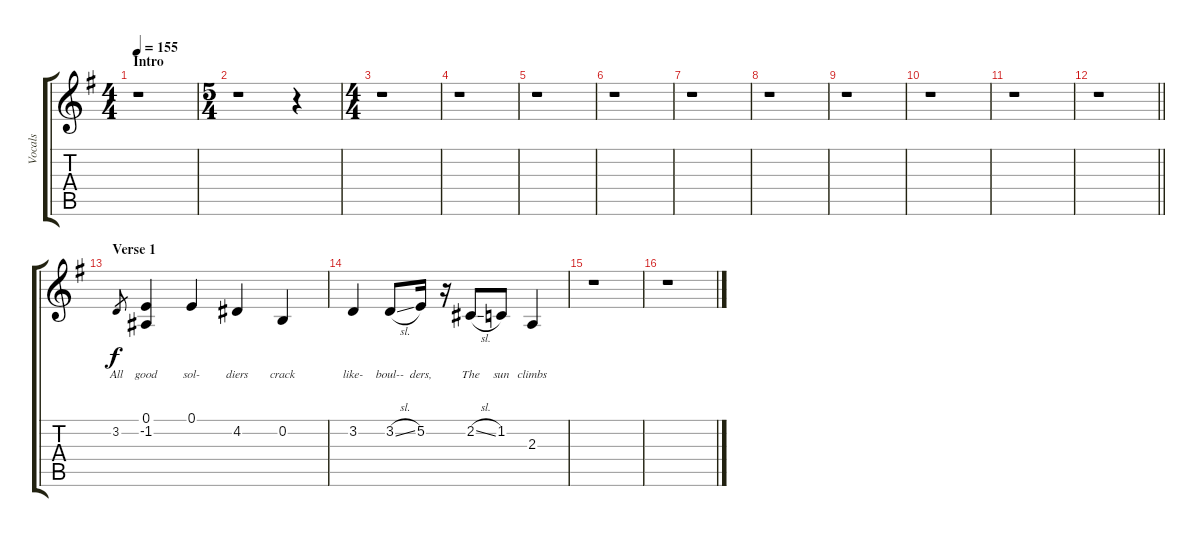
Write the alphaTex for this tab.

\track ("Vocals" "Vocals") {instrument bassoon}
\staff {score tabs}
\tuning (E4 B3 G3 D3 A2 E2) {hide}
\ts (4 4)
\section ("" "Intro")
\tempo 155
\clef g2
\ks eminor
r.1{dy f instrument bassoon} |
\ts (5 4)
r.1 r.4 |
\ts (4 4)
r.1 |
r.1 |
r.1 |
r.1 |
r.1 |
r.1 |
r.1 |
r.1 |
r.1 |
\barLineRight lightlight
r.1 |
\section ("" "Verse 1")
3.2.8{lyrics (0 "All") lyrics (1 "") lyrics (2 "") lyrics (3 "") lyrics (4 "") gr} (0.1 -1.2).4{lyrics (0 "good") lyrics (1 "") lyrics (2 "") lyrics (3 "") lyrics (4 "")} 0.1.4{lyrics (0 "sol-") lyrics (1 "") lyrics (2 "") lyrics (3 "") lyrics (4 "")} 4.2.4{lyrics (0 "diers") lyrics (1 "") lyrics (2 "") lyrics (3 "") lyrics (4 "")} 0.2.4{lyrics (0 "crack") lyrics (1 "") lyrics (2 "") lyrics (3 "") lyrics (4 "")} |
3.2.4{lyrics (0 "like-") lyrics (1 "") lyrics (2 "") lyrics (3 "") lyrics (4 "")} 3.2{sl}.8{lyrics (0 "boul--") lyrics (1 "") lyrics (2 "") lyrics (3 "") lyrics (4 "")} 5.2.16{lyrics (0 "ders,") lyrics (1 "") lyrics (2 "") lyrics (3 "") lyrics (4 "")} r.16 2.2{sl}.8{lyrics (0 "The") lyrics (1 "") lyrics (2 "") lyrics (3 "") lyrics (4 "")} 1.2.8{lyrics (0 "sun") lyrics (1 "") lyrics (2 "") lyrics (3 "") lyrics (4 "")} 2.3.4{lyrics (0 "climbs") lyrics (1 "") lyrics (2 "") lyrics (3 "") lyrics (4 "")} |
r.1 |
r.1
